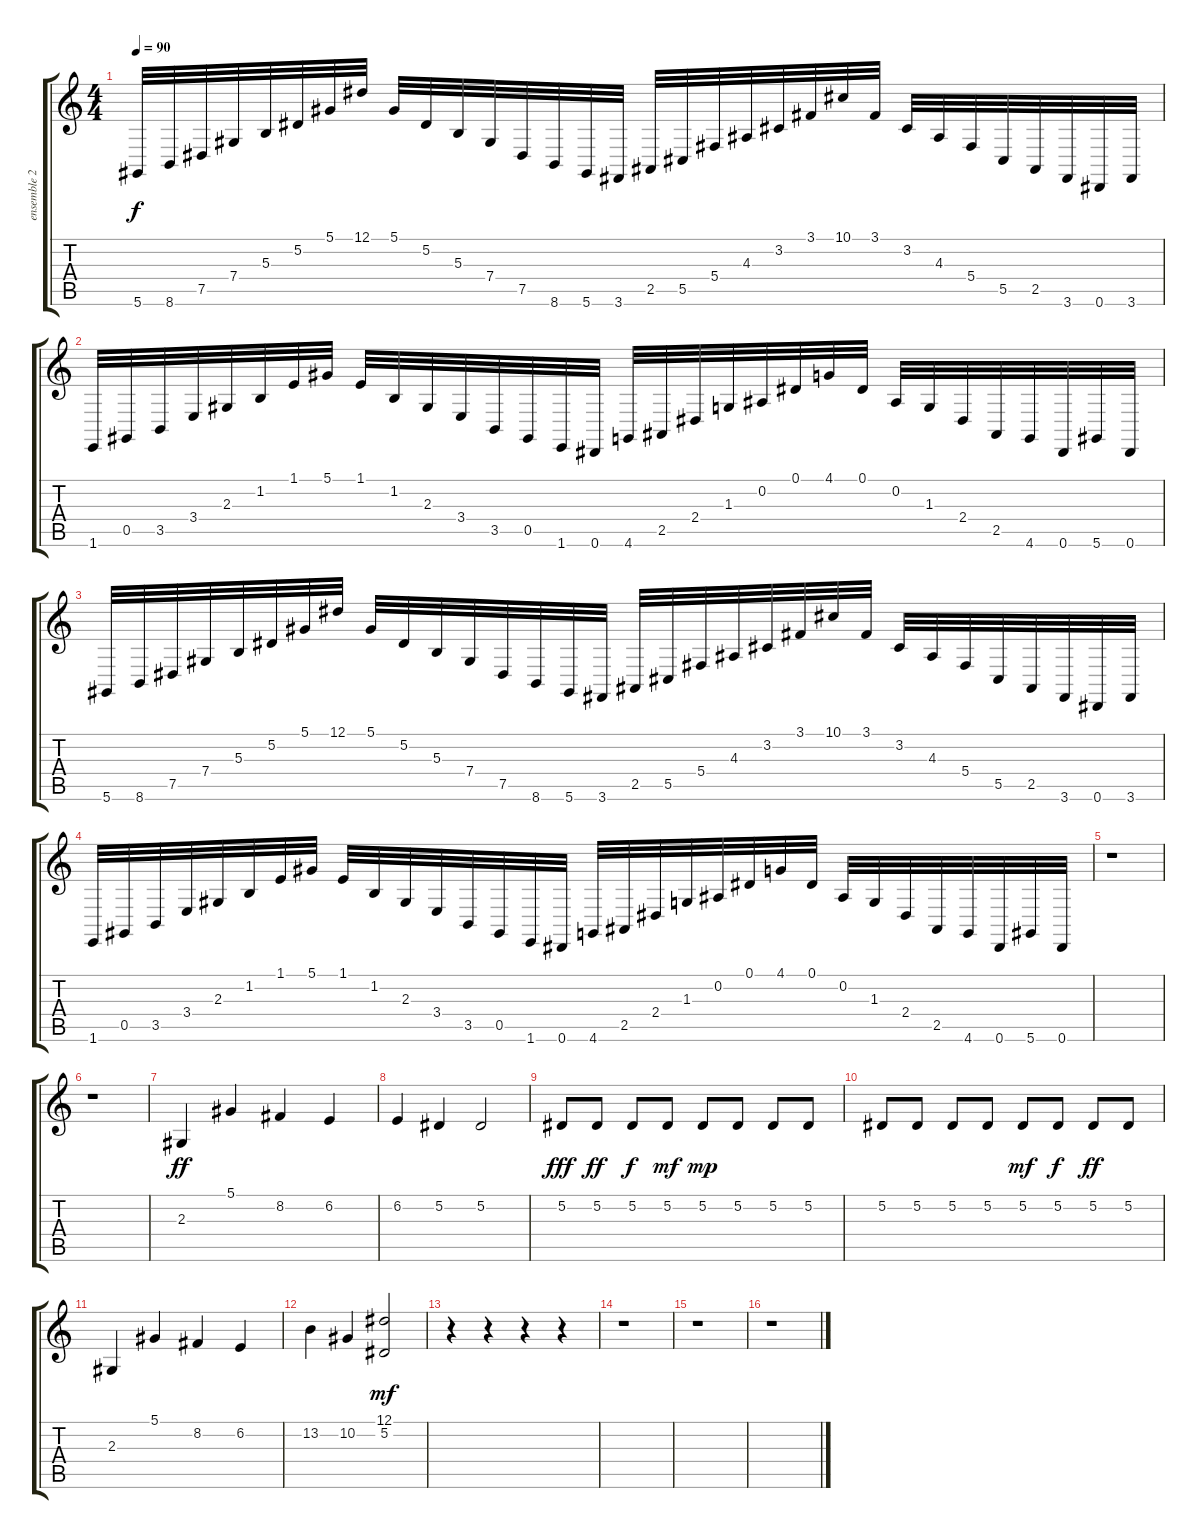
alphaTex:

\track ("ensemble 2" "ensemble 2") {instrument choiraahs}
\staff {score tabs}
\tuning (Eb4 Bb3 Gb3 Db3 Ab2 Eb2) {hide}
\ts (4 4)
\tempo 90
\clef g2
\ks c
5.6.32{dy f volume 13 instrument harpsichord} 8.6.32 7.5.32 7.4.32 5.3.32 5.2.32 5.1.32 12.1.32 5.1.32 5.2.32 5.3.32 7.4.32 7.5.32 8.6.32 5.6.32 3.6.32 2.5.32 5.5.32 5.4.32 4.3.32 3.2.32 3.1.32 10.1.32 3.1.32 3.2.32 4.3.32 5.4.32 5.5.32 2.5.32 3.6.32 0.6.32 3.6.32 |
1.6.32 0.5.32 3.5.32 3.4.32 2.3.32 1.2.32 1.1.32 5.1.32 1.1.32 1.2.32 2.3.32 3.4.32 3.5.32 0.5.32 1.6.32 0.6.32 4.6.32 2.5.32 2.4.32 1.3.32 0.2.32 0.1.32 4.1.32 0.1.32 0.2.32 1.3.32 2.4.32 2.5.32 4.6.32 0.6.32 5.6.32 0.6.32 |
5.6.32{instrument harpsichord} 8.6.32 7.5.32 7.4.32 5.3.32 5.2.32 5.1.32 12.1.32 5.1.32 5.2.32 5.3.32 7.4.32 7.5.32 8.6.32 5.6.32 3.6.32 2.5.32 5.5.32 5.4.32 4.3.32 3.2.32 3.1.32 10.1.32 3.1.32 3.2.32 4.3.32 5.4.32 5.5.32 2.5.32 3.6.32 0.6.32 3.6.32 |
1.6.32 0.5.32 3.5.32 3.4.32 2.3.32 1.2.32 1.1.32 5.1.32 1.1.32 1.2.32 2.3.32 3.4.32 3.5.32 0.5.32 1.6.32 0.6.32 4.6.32 2.5.32 2.4.32 1.3.32 0.2.32 0.1.32 4.1.32 0.1.32 0.2.32 1.3.32 2.4.32 2.5.32 4.6.32 0.6.32 5.6.32 0.6.32 |
r.1 |
r.1 |
2.3.4{dy ff instrument choiraahs} 5.1.4 8.2.4 6.2.4 |
6.2.4 5.2.4 5.2.2 |
5.2.8{dy fff} 5.2.8{dy ff} 5.2.8{dy f} 5.2.8{dy mf} 5.2.8{dy mp} 5.2.8 5.2.8 5.2.8 |
5.2.8 5.2.8 5.2.8 5.2.8 5.2.8{dy mf} 5.2.8{dy f} 5.2.8{dy ff} 5.2.8 |
2.3.4 5.1.4 8.2.4 6.2.4 |
13.2.4 10.2.4 (12.1 5.2).2{dy mf} |
r.4 r.4 r.4 r.4 |
r.1 |
r.1 |
r.1
